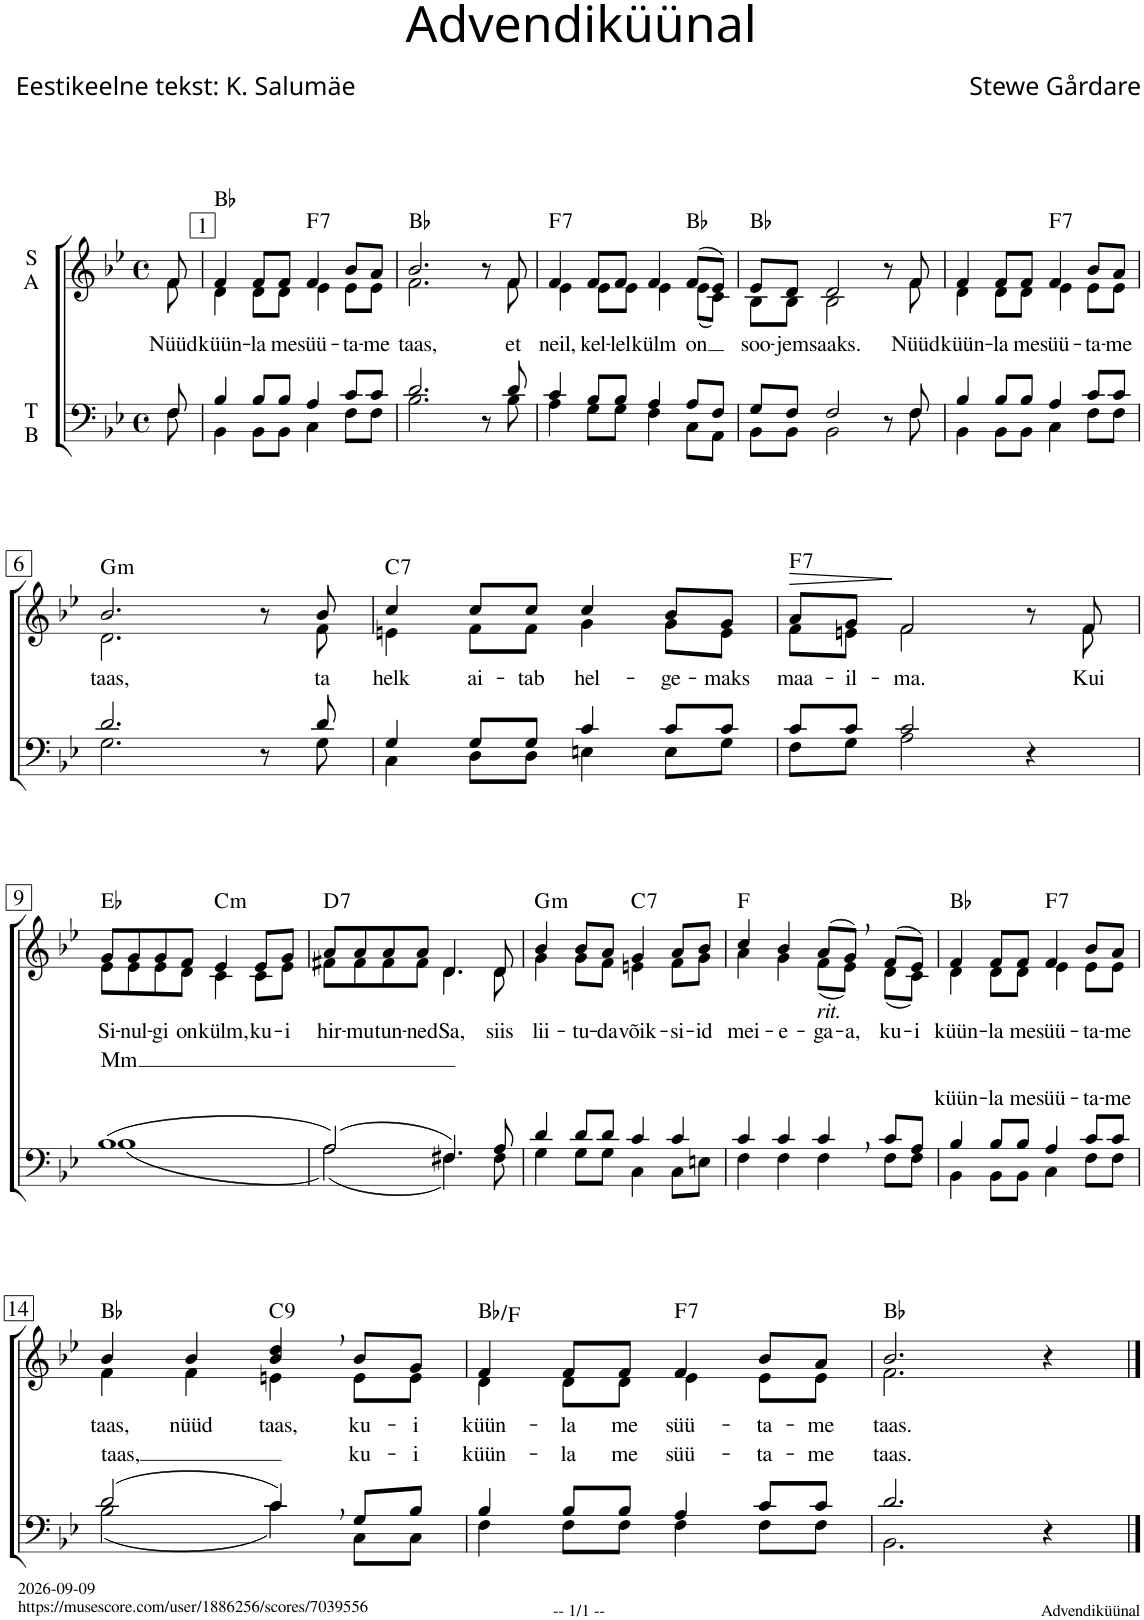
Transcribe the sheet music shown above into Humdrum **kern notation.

**kern	**text	**text	**kern	**text	**text	**dynam	**harte
*part2	*part2	*part2	*part1	*part1	*part1	*part1	*part1
*staff2	*staff2	*staff2	*staff1	*staff1	*staff1	*staff1	*
*I"T B	*	*	*I"S A	*	*	*	*
*clefF4	*	*	*clefG2	*	*	*	*
*k[b-e-]	*	*	*k[b-e-]	*	*	*	*
*M4/4	*	*	*M4/4	*	*	*	*
*met(c)	*	*	*met(c)	*	*	*	*
=	=	=	=	=	=	=	=
*^	*	*	*	*	*	*	*
!	!	!	!	!	!	!LO:LY:b	!	!
*	*	*	*	*^	*	*	*	*
8F/	8F\	.	.	8f/	8f\	.	Nüüd	.	.
=1	=1	=1	=1	=1	=1	=1	=1	=1	=1
!	!	!	!	!	!	!	!LO:LY:b	!	!
4B-/	4BB-\	.	.	4f/	4d\	.	küün-	.	Bb:maj
!	!	!	!	!	!	!	!LO:LY:b	!	!
8B-/L	8BB-\L	.	.	8f/L	8d\L	.	-la	.	.
!	!	!	!	!	!	!	!LO:LY:b	!	!
8B-/J	8BB-\J	.	.	8f/J	8d\J	.	me	.	.
!	!	!	!	!	!	!	!LO:LY:b	!	!LO:H:kt=7
4A/	4C\	.	.	4f/	4e-\	.	süü-	.	F:7
!	!	!	!	!	!	!	!LO:LY:b	!	!
8c/L	8F\L	.	.	8b-/L	8e-\L	.	-ta-	.	.
!	!	!	!	!	!	!	!LO:LY:b	!	!
8c/J	8F\J	.	.	8a/J	8e-\J	.	-me	.	.
=2	=2	=2	=2	=2	=2	=2	=2	=2	=2
!	!	!	!	!	!	!	!LO:LY:b	!	!
2.d/	2.B-\	.	.	2.b-/	2.f\	.	taas,	.	Bb:maj
8r	8ryy	.	.	8r	8ryy	.	.	.	.
!	!	!	!	!	!	!	!LO:LY:b	!	!
8d/	8B-\	.	.	8f/	8f\	.	et	.	.
=3	=3	=3	=3	=3	=3	=3	=3	=3	=3
!	!	!	!	!	!	!	!LO:LY:b	!	!LO:H:kt=7
4c/	4A\	.	.	4f/	4e-\	.	neil,	.	F:7
!	!	!	!	!	!	!	!LO:LY:b	!	!
8B-/L	8G\L	.	.	8f/L	8e-\L	.	kel-	.	.
!	!	!	!	!	!	!	!LO:LY:b	!	!
8B-/J	8G\J	.	.	8f/J	8e-\J	.	-lel	.	.
!	!	!	!	!	!	!	!LO:LY:b	!	!
4A/	4F\	.	.	4f/	4e-\	.	külm	.	.
!	!	!	!	!	!	!	!LO:LY:b	!	!
8A/L	8C\L	.	.	(8f/L	(8e-\L	.	-on	.	Bb:maj
8F/J	8AA\J	.	.	8e-/J)	8c\J)	.	.	.	.
=4	=4	=4	=4	=4	=4	=4	=4	=4	=4
!	!	!	!	!	!	!	!LO:LY:b	!	!
8G/L	8BB-\L	.	.	8e-/L	8B-\L	.	soo-	.	Bb:maj
!	!	!	!	!	!	!	!LO:LY:b	!	!
8F/J	8BB-\J	.	.	8d/J	8B-\J	.	-jem	.	.
!	!	!	!	!	!	!	!LO:LY:b	!	!
2F/	2BB-\	.	.	2d/	2B-\	.	saaks.	.	.
8r	8ryy	.	.	8r	8ryy	.	.	.	.
!	!	!	!	!	!	!	!LO:LY:b	!	!
8F/	8F\	.	.	8f/	8f\	.	Nüüd	.	.
=5	=5	=5	=5	=5	=5	=5	=5	=5	=5
!	!	!	!	!	!	!	!LO:LY:b	!	!
4B-/	4BB-\	.	.	4f/	4d\	.	küün-	.	.
!	!	!	!	!	!	!	!LO:LY:b	!	!
8B-/L	8BB-\L	.	.	8f/L	8d\L	.	-la	.	.
!	!	!	!	!	!	!	!LO:LY:b	!	!
8B-/J	8BB-\J	.	.	8f/J	8d\J	.	me	.	.
!	!	!	!	!	!	!	!LO:LY:b	!	!LO:H:kt=7
4A/	4C\	.	.	4f/	4e-\	.	süü-	.	F:7
!	!	!	!	!	!	!	!LO:LY:b	!	!
8c/L	8F\L	.	.	8b-/L	8e-\L	.	-ta-	.	.
!	!	!	!	!	!	!	!LO:LY:b	!	!
8c/J	8F\J	.	.	8a/J	8e-\J	.	-me	.	.
!!LO:LB:g=z	!!
=6	=6	=6	=6	=6	=6	=6	=6	=6	=6
!	!	!	!	!	!	!	!LO:LY:b	!	!LO:H:kt=m
2.d/	2.G\	.	.	2.b-/	2.d\	.	taas,	.	G:min
8r	8ryy	.	.	8r	8ryy	.	.	.	.
!	!	!	!	!	!	!	!LO:LY:b	!	!
8d/	8G\	.	.	8b-/	8f\	.	ta	.	.
=7	=7	=7	=7	=7	=7	=7	=7	=7	=7
!	!	!	!	!	!	!	!LO:LY:b	!	!LO:H:kt=7
4G/	4C\	.	.	4cc/	4en\	.	helk	.	C:7
!	!	!	!	!	!	!	!LO:LY:b	!	!
8G/L	8D\L	.	.	8cc/L	8f\L	.	ai-	.	.
!	!	!	!	!	!	!	!LO:LY:b	!	!
8G/J	8D\J	.	.	8cc/J	8f\J	.	-tab	.	.
!	!	!	!	!	!	!	!LO:LY:b	!	!
4c/	4En\	.	.	4cc/	4g\	.	hel-	.	.
!	!	!	!	!	!	!	!LO:LY:b	!	!
8c/L	8E\L	.	.	8b-/L	8g\L	.	-ge-	.	.
!	!	!	!	!	!	!	!LO:LY:b	!	!
8c/J	8G\J	.	.	8g/J	8e\J	.	-maks	.	.
=8	=8	=8	=8	=8	=8	=8	=8	=8	=8
!	!	!	!	!	!	!	!LO:LY:b	!LO:HP:b	!LO:H:kt=7
8c/L	8F\L	.	.	8a/L	8f\L	.	maa-	>	F:7
!	!	!	!	!	!	!	!LO:LY:b	!	!
8c/J	8G\J	.	.	8g/J	8en\J	.	-il-	.	.
!	!	!	!	!	!	!	!LO:LY:b	!	!
2c/	2A\	.	.	2f/	2f\	.	-ma.	]	.
4r	4ryy	.	.	8r	8ryy	.	.	.	.
!	!	!	!	!	!	!	!LO:LY:b	!	!
.	.	.	.	8f/	8f\	.	Kui	.	.
!!LO:LB:g=z	!!
=9	=9	=9	=9	=9	=9	=9	=9	=9	=9
!	!	!LO:LY:a	!	!	!	!	!LO:LY:b	!	!
(1B-	(1B-	Mm	.	8g/L	8e-\L	.	Si-	.	Eb:maj
!	!	!	!	!	!	!	!LO:LY:b	!	!
.	.	.	.	8g/	8e-\	.	-nul-	.	.
!	!	!	!	!	!	!	!LO:LY:b	!	!
.	.	.	.	8g/	8e-\	.	-gi	.	.
!	!	!	!	!	!	!	!LO:LY:b	!	!
.	.	.	.	8f/J	8d\J	.	on	.	.
!	!	!	!	!	!	!	!LO:LY:b	!	!LO:H:kt=m
.	.	.	.	4e-/	4c\	.	külm,	.	C:min
!	!	!	!	!	!	!	!LO:LY:b	!	!
.	.	.	.	8e-/L	8c\L	.	ku-	.	.
!	!	!	!	!	!	!	!LO:LY:b	!	!
.	.	.	.	8g/J	8e-\J	.	-i	.	.
=10	=10	=10	=10	=10	=10	=10	=10	=10	=10
!	!	!	!	!	!	!	!LO:LY:b	!	!LO:H:kt=7
(2A/)	(2A\)	.	.	8a/L	8f#X\L	.	hir-	.	D:7
!	!	!	!	!	!	!	!LO:LY:b	!	!
.	.	.	.	8a/	8f#\	.	-mu	.	.
!	!	!	!	!	!	!	!LO:LY:b	!	!
.	.	.	.	8a/	8f#\	.	tun-	.	.
!	!	!	!	!	!	!	!LO:LY:b	!	!
.	.	.	.	8a/J	8f#\J	.	-ned	.	.
!	!	!	!	!	!	!	!LO:LY:b	!	!
4.F#X/)	4.F#\)	.	.	4.d/	4.d\	.	Sa,	.	.
!	!	!	!	!	!	!	!LO:LY:b	!	!
8A/	8F#\	.	.	8d/	8d\	.	siis	.	.
=11	=11	=11	=11	=11	=11	=11	=11	=11	=11
!	!	!	!	!	!	!	!LO:LY:b	!	!LO:H:kt=m
4d/	4G\	.	.	4b-/	4g\	.	lii-	.	G:min
!	!	!	!	!	!	!	!LO:LY:b	!	!
8d/L	8G\L	.	.	8b-/L	8g\L	.	-tu-	.	.
!	!	!	!	!	!	!	!LO:LY:b	!	!
8d/J	8G\J	.	.	8a/J	8f\J	.	-da	.	.
!	!	!	!	!	!	!	!LO:LY:b	!	!LO:H:kt=7
4c/	4C\	.	.	4g/	4en\	.	võik-	.	C:7
!	!	!	!	!	!	!	!LO:LY:b	!	!
4c/	8C\L	.	.	8a/L	8f\L	.	-si-	.	.
!	!	!	!	!	!	!	!LO:LY:b	!	!
.	8En\J	.	.	8b-/J	8g\J	.	-id	.	.
=12	=12	=12	=12	=12	=12	=12	=12	=12	=12
!	!	!	!	!	!	!	!LO:LY:b	!	!
4c/	4F\	.	.	4cc/	4a\	.	mei-	.	F:maj
!	!	!	!	!	!	!	!LO:LY:b	!	!
4c/	4F\	.	.	4b-/	4g\	.	-e-	.	.
!	!	!	!	!LO:TX:b:i:t=rit.	!	!	!	!	!
!	!	!	!	!	!	!	!LO:LY:b	!	!
4c,/	4F\	.	.	(8a/L	(8f\L	.	-ga-	.	.
!	!	!	!	!	!	!	!LO:LY:b	!	!
.	.	.	.	8g,/J)	8e-\J)	.	-a,	.	.
!	!	!	!	!	!	!	!LO:LY:b	!	!
8c/L	8F\L	.	.	(8f/L	(8d\L	.	ku-	.	.
!	!	!	!	!	!	!	!LO:LY:b	!	!
8A/J	8F\J	.	.	8e-/J)	8c\J)	.	-i	.	.
=13	=13	=13	=13	=13	=13	=13	=13	=13	=13
!	!	!	!LO:LY:a	!	!	!	!LO:LY:b	!	!
4B-/	4BB-\	.	küün-	4f/	4d\	.	küün-	.	Bb:maj
!	!	!	!LO:LY:a	!	!	!	!LO:LY:b	!	!
8B-/L	8BB-\L	.	-la	8f/L	8d\L	.	-la	.	.
!	!	!	!LO:LY:a	!	!	!	!LO:LY:b	!	!
8B-/J	8BB-\J	.	me	8f/J	8d\J	.	me	.	.
!	!	!	!LO:LY:a	!	!	!	!LO:LY:b	!	!LO:H:kt=7
4A/	4C\	.	süü-	4f/	4e-\	.	süü-	.	F:7
!	!	!	!LO:LY:a	!	!	!	!LO:LY:b	!	!
8c/L	8F\L	.	-ta-	8b-/L	8e-\L	.	-ta-	.	.
!	!	!	!LO:LY:a	!	!	!	!LO:LY:b	!	!
8c/J	8F\J	.	-me	8a/J	8e-\J	.	-me	.	.
!!LO:LB:g=z	!!
=14	=14	=14	=14	=14	=14	=14	=14	=14	=14
!	!	!	!LO:LY:a	!	!	!	!LO:LY:b	!	!
(2d/	(2B-\	.	taas,	4b-/	4f\	.	taas,	.	Bb:maj
!	!	!	!	!	!	!	!LO:LY:b	!	!
.	.	.	.	4b-/	4f\	.	nüüd	.	.
!	!	!	!	!	!	!	!LO:LY:b	!	!LO:H:kt=9
4c,/)	4c\)	.	.	4b-/, 4dd/,	4en\	.	taas,	.	C:9
!	!	!	!LO:LY:a	!	!	!	!LO:LY:b	!	!
8G/L	8C\L	.	ku-	8b-/L	8e\L	.	ku-	.	.
!	!	!	!LO:LY:a	!	!	!	!LO:LY:b	!	!
8B-/J	8C\J	.	-i	8g/J	8e\J	.	-i	.	.
=15	=15	=15	=15	=15	=15	=15	=15	=15	=15
!	!	!	!LO:LY:a	!	!	!	!LO:LY:b	!	!
4B-/	4F\	.	küün-	4f/	4d\	.	küün-	.	Bb:maj/5
!	!	!	!LO:LY:a	!	!	!	!LO:LY:b	!	!
8B-/L	8F\L	.	-la	8f/L	8d\L	.	-la	.	.
!	!	!	!LO:LY:a	!	!	!	!LO:LY:b	!	!
8B-/J	8F\J	.	me	8f/J	8d\J	.	me	.	.
!	!	!	!LO:LY:a	!	!	!	!LO:LY:b	!	!LO:H:kt=7
4A/	4F\	.	süü-	4f/	4e-\	.	süü-	.	F:7
!	!	!	!LO:LY:a	!	!	!	!LO:LY:b	!	!
8c/L	8F\L	.	-ta-	8b-/L	8e-\L	.	-ta-	.	.
!	!	!	!LO:LY:a	!	!	!	!LO:LY:b	!	!
8c/J	8F\J	.	-me	8a/J	8e-\J	.	-me	.	.
=16	=16	=16	=16	=16	=16	=16	=16	=16	=16
!	!	!	!LO:LY:a	!	!	!	!LO:LY:b	!	!
2.d/	2.BB-\	.	taas.	2.b-/	2.f\	.	taas.	.	Bb:maj
4r	4ryy	.	.	4r	4ryy	.	.	.	.
*v	*v	*	*	*	*	*	*	*	*
*	*	*	*v	*v	*	*	*	*
==	==	==	==	==	==	==	==
*-	*-	*-	*-	*-	*-	*-	*-
